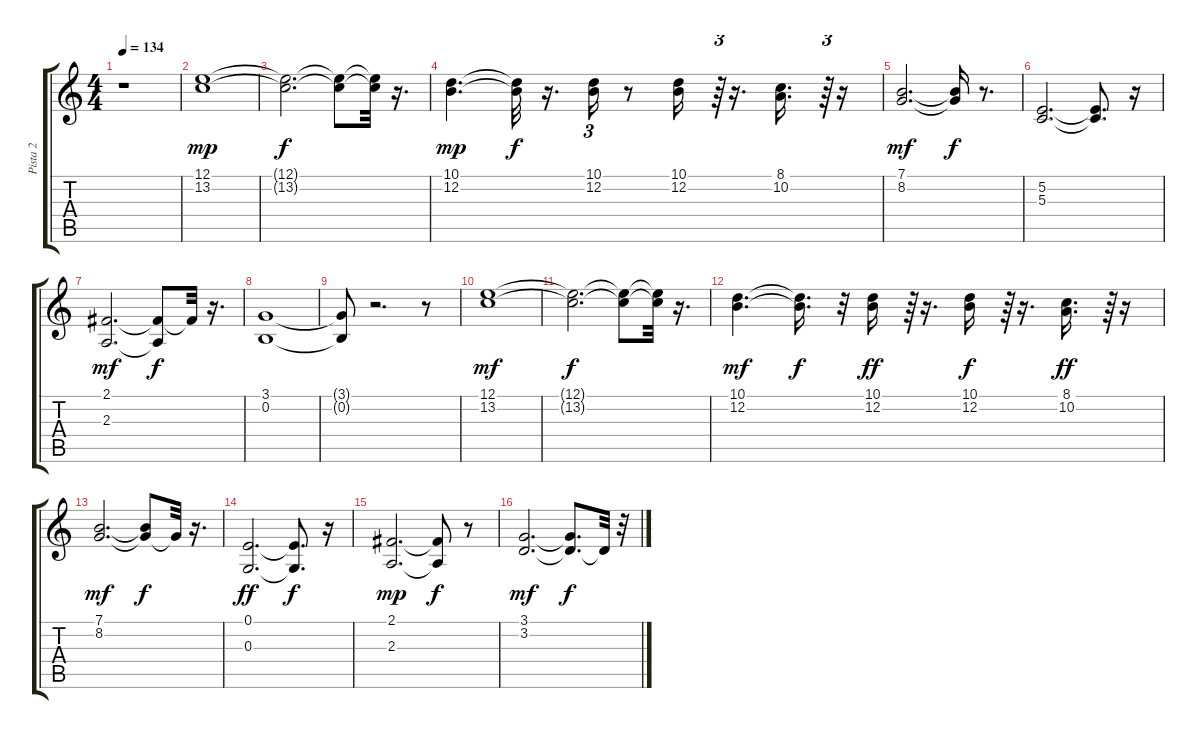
\track ("Pista 2" "Pista 2") {instrument brasssection}
\staff {score tabs}
\tuning (E4 B3 G3 D3 A2 E2) {hide}
\ts (4 4)
\tempo 134
\clef g2
\ks c
r.1{dy f} |
(12.1 13.2).1{dy mp} |
(12.1{t} 13.2{t}).2{d dy f} (12.1{t} 13.2{t}).8 (12.1{t} 13.2{t}).32 r.16{d} |
(10.1 12.2).4{d dy mp} (10.1{t} 12.2{t}).32{dy f} r.16{d} (10.1 12.2).16{tu (3 2)} r.8 (10.1 12.2).16 r.64{tu (3 2)} r.16{d} (8.1 10.2).16{d} r.64{tu (3 2)} r.16 |
(7.1 8.2).2{d dy mf} (7.1{t} 8.2{t}).16{dy f} r.8{d} |
(5.2 5.3).2{d} (5.2{t} 5.3{t}).8{d} r.16 |
(2.1 2.3).2{d dy mf} (2.1{t} 2.3{t}).8{dy f} 2.1{t}.32 r.16{d} |
(3.1 0.2).1 |
(3.1{t} 0.2{t}).8 r.2{d} r.8 |
(12.1 13.2).1{dy mf} |
(12.1{t} 13.2{t}).2{d dy f} (12.1{t} 13.2{t}).8 (12.1{t} 13.2{t}).32 r.16{d} |
(10.1 12.2).4{d dy mf} (10.1{t} 12.2{t}).16{d dy f} r.32 (10.1 12.2).16{dy ff} r.64{tu (3 2)} r.16{d} (10.1 12.2).16{dy f} r.64{tu (3 2)} r.16{d} (8.1 10.2).16{d dy ff} r.64{tu (3 2)} r.16 |
(7.1 8.2).2{d dy mf} (7.1{t} 8.2{t}).8{dy f} 8.2{t}.32 r.16{d} |
(0.1 0.3).2{d dy ff} (0.1{t} 0.3{t}).8{d dy f} r.16 |
(2.1 2.3).2{d dy mp} (2.1{t} 2.3{t}).8{dy f} r.8 |
(3.1 3.2).2{d dy mf} (3.1{t} 3.2{t}).8{d dy f} 3.2{t}.32 r.32
